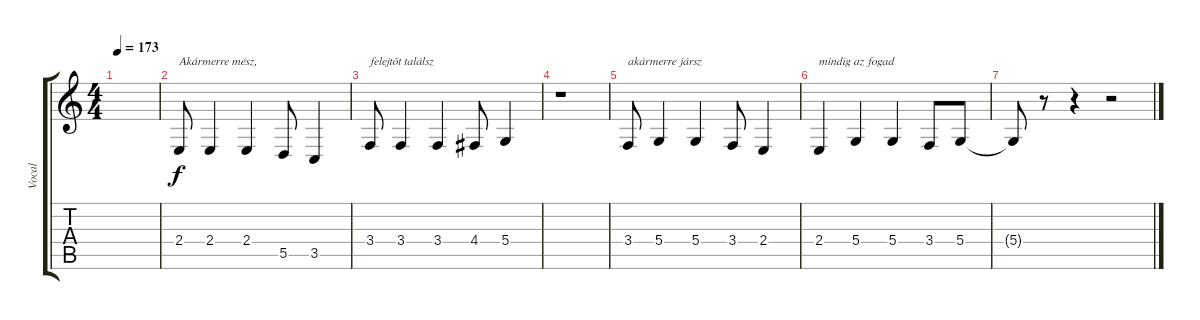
\track ("Vocal" "Vocal") {instrument trombone}
\staff {score tabs}
\tuning (E4 B3 G3 D3 A2 E2) {hide}
\ts (4 4)
\tempo 173
\clef g2
\ks c
|
2.4.8{txt "Akármerre mész,"} 2.4.4 2.4.4 5.5.8 3.5.4 |
3.4.8{txt "felejtõt találsz"} 3.4.4 3.4.4 4.4.8 5.4.4 |
r.1 |
3.4.8{txt "akármerre jársz"} 5.4.4 5.4.4 3.4.8 2.4.4 |
2.4.4{txt "mindig az fogad"} 5.4.4 5.4.4 3.4.8 5.4.8 |
5.4{t}.8 r.8 r.4 r.2
